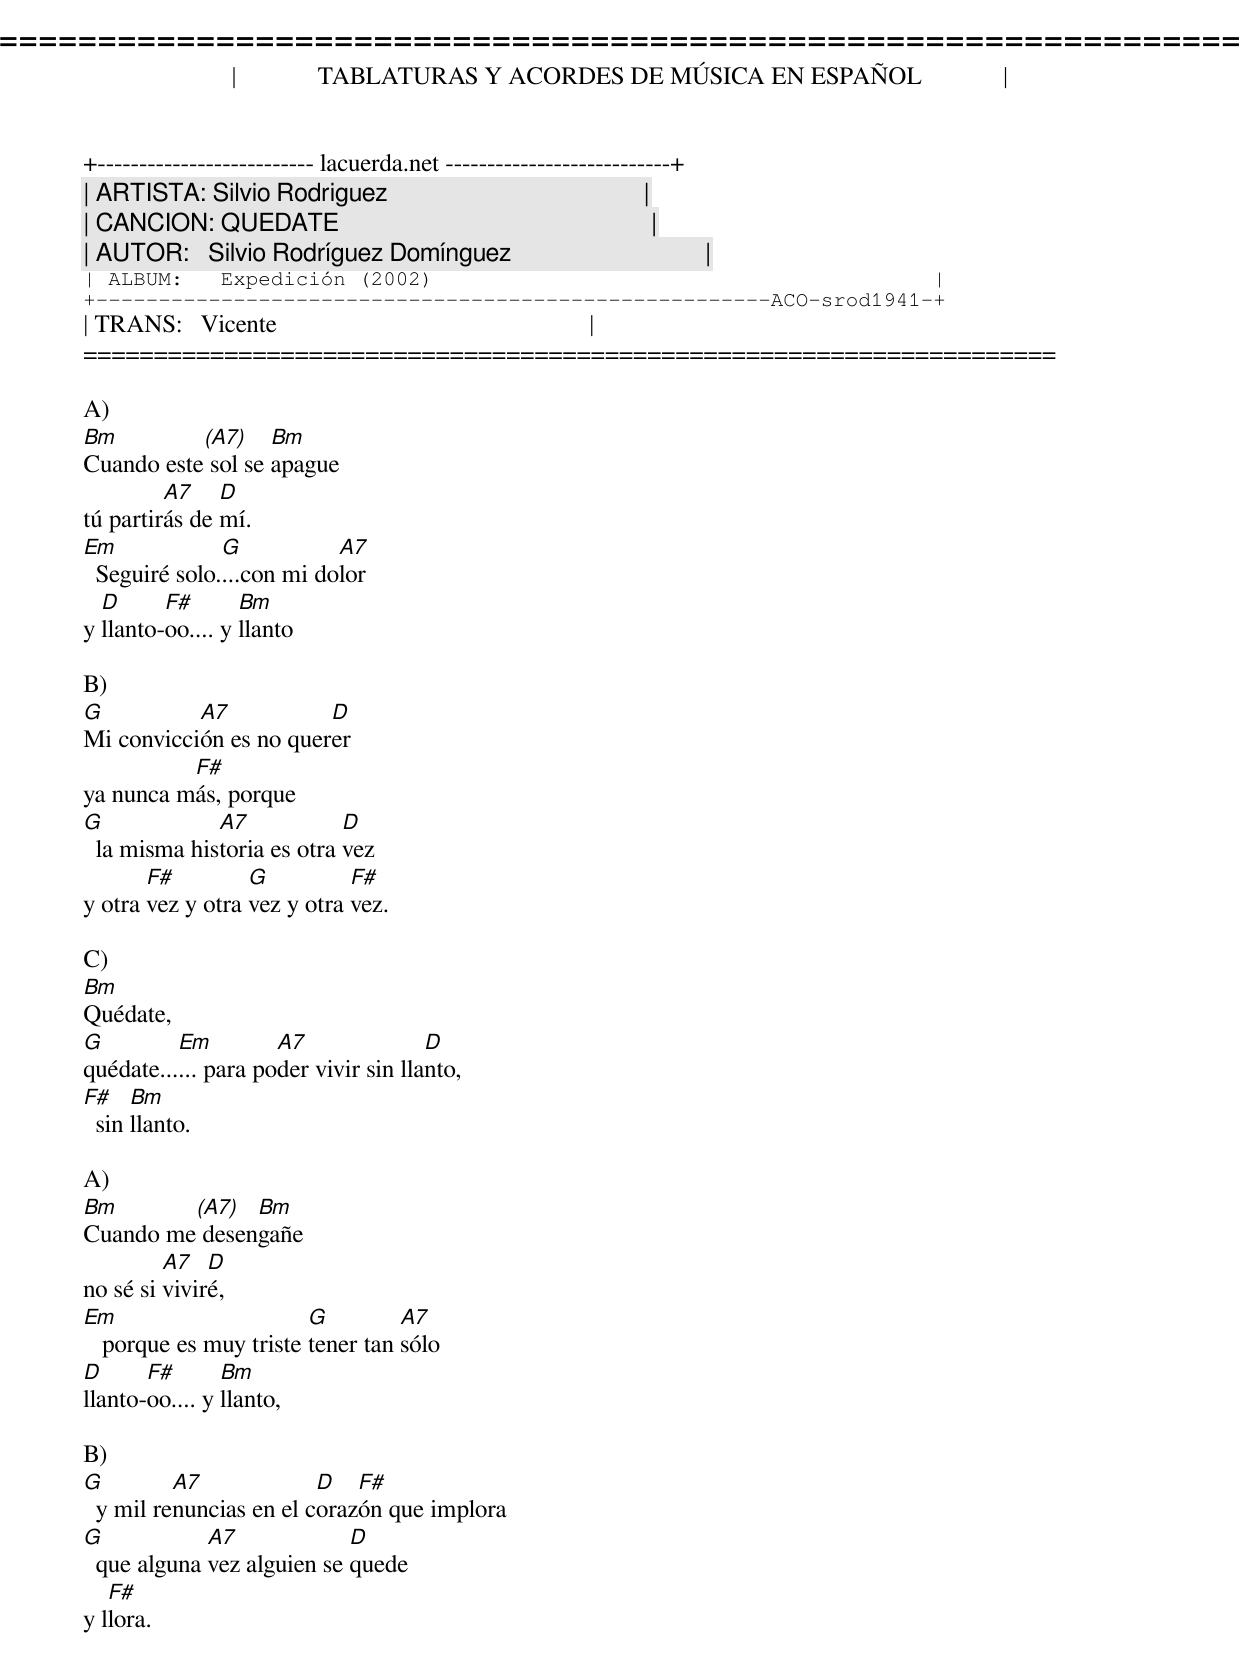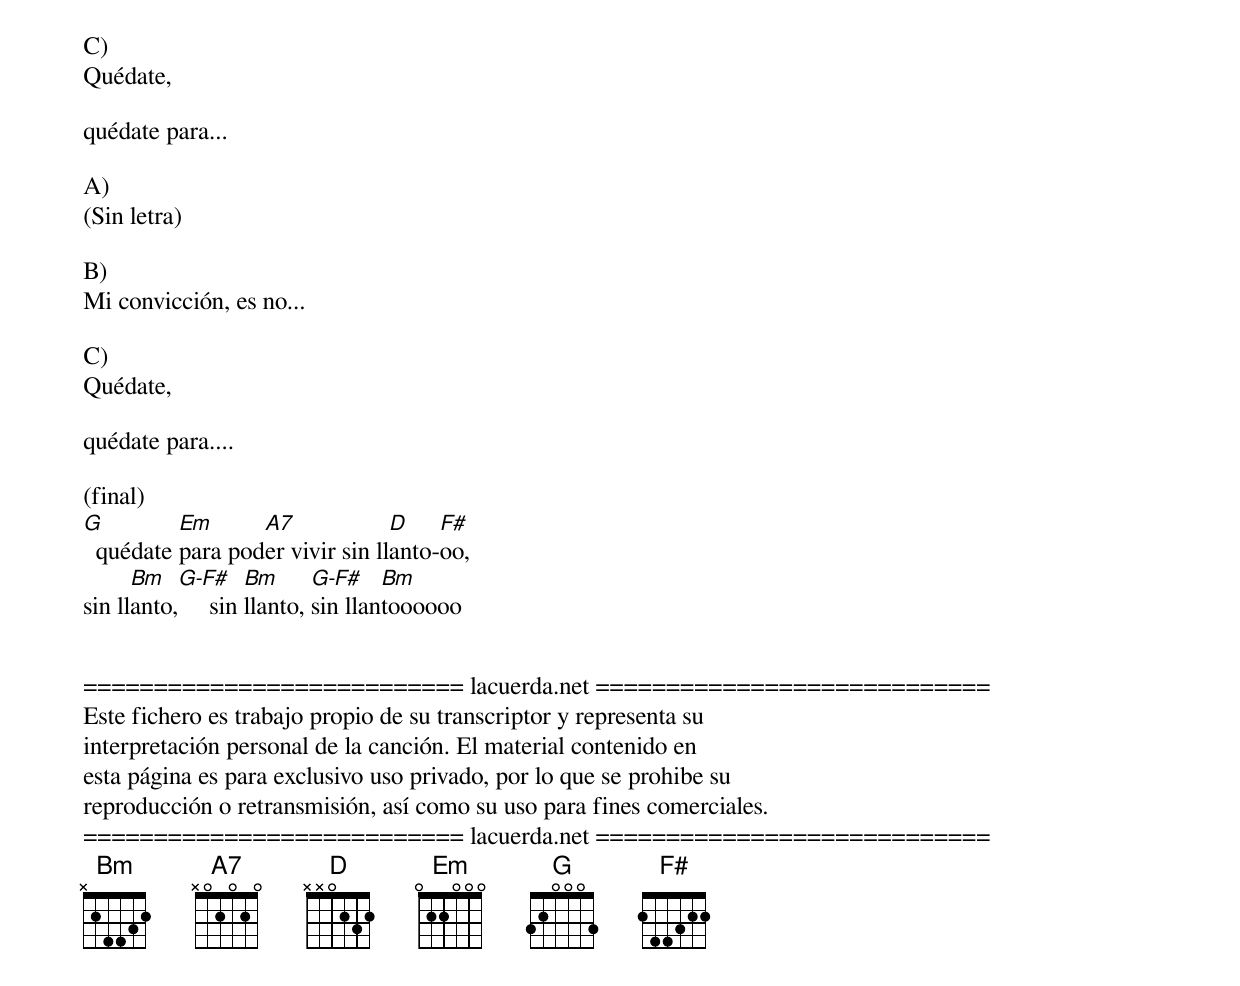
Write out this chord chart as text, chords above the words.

=====================================================================
|             TABLATURAS Y ACORDES DE MÚSICA EN ESPAÑOL             |
+-------------------------- lacuerda.net ---------------------------+
| ARTISTA: Silvio Rodriguez                                         |
| CANCION: QUEDATE                                                  |
| AUTOR:   Silvio Rodríguez Domínguez                               |
| ALBUM:   Expedición (2002)                                        |
+------------------------------------------------------ACO-srod1941-+
| TRANS:   Vicente                                                  |
=====================================================================

A)
Bm         (A7)    Bm
Cuando este sol se apague
         A7    D
tú partirás de mí.
Em             G           A7
  Seguiré solo....con mi dolor
  D      F#       Bm
y llanto-oo.... y llanto

B)
G          A7           D
Mi convicción es no querer
          F#
ya nunca más, porque
G             A7            D
  la misma historia es otra vez
       F#         G          F#
y otra vez y otra vez y otra vez.

C)
Bm
Quédate,
G         Em         A7               D
quédate...... para poder vivir sin llanto,
F#    Bm
  sin llanto.

A)
Bm       (A7)  Bm
Cuando me desengañe
         A7   D
no sé si viviré,
Em                      G         A7
   porque es muy triste tener tan sólo
D      F#       Bm
llanto-oo.... y llanto,

B)
G         A7             D   F#
  y mil renuncias en el corazón que implora
G            A7             D
  que alguna vez alguien se quede
   F#
y llora.

C)
Quédate,

quédate para...

A)
(Sin letra)

B)
Mi convicción, es no...

C)
Quédate,

quédate para....

(final)
G         Em      A7             D    F#
  quédate para poder vivir sin llanto-oo,
      Bm   G-F#     Bm      G-F#    Bm
sin llanto,     sin llanto, sin llantoooooo


=========================== lacuerda.net ============================
Este fichero es trabajo propio de su transcriptor y representa su
interpretación personal de la canción. El material contenido en
esta página es para exclusivo uso privado, por lo que se prohibe su
reproducción o retransmisión, así como su uso para fines comerciales.
=========================== lacuerda.net ============================
